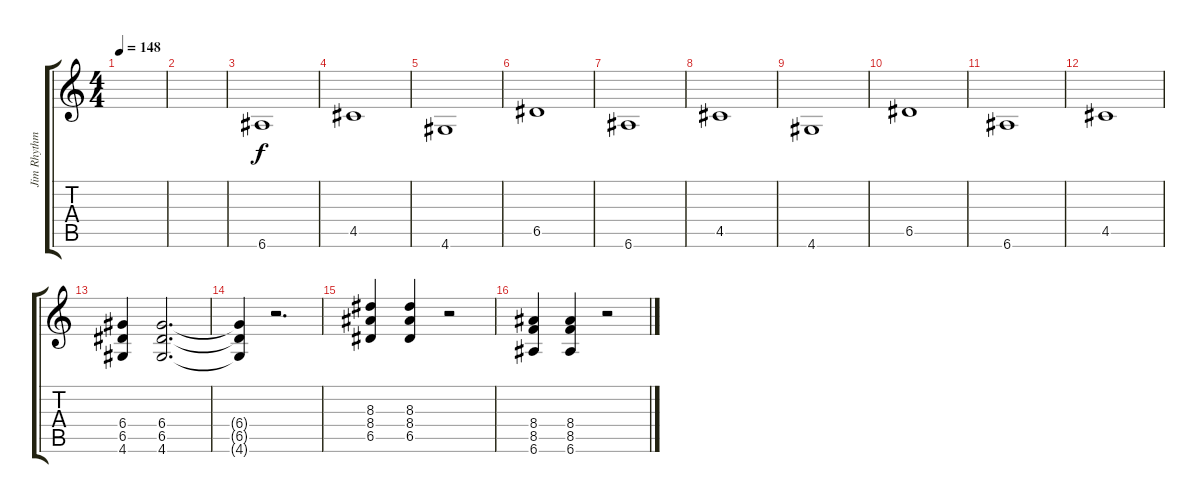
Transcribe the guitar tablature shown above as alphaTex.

\track ("Jim Rhythm 1" "Jim Rhythm") {instrument distortionguitar}
\staff {score tabs}
\tuning (E4 B3 G3 D3 A2 E2) {hide}
\ts (4 4)
\tempo 148
\clef g2
\ks c
|
|
6.6.1 |
4.5.1 |
4.6.1 |
6.5.1 |
6.6.1 |
4.5.1 |
4.6.1 |
6.5.1 |
6.6.1 |
4.5.1 |
(6.4 6.5 4.6).4 (6.4 6.5 4.6).2{d} |
(6.4{t} 6.5{t} 4.6{t}).4 r.2{d} |
(8.3 8.4 6.5).4 (8.3 8.4 6.5).4 r.2 |
(8.4 8.5 6.6).4 (8.4 8.5 6.6).4 r.2
